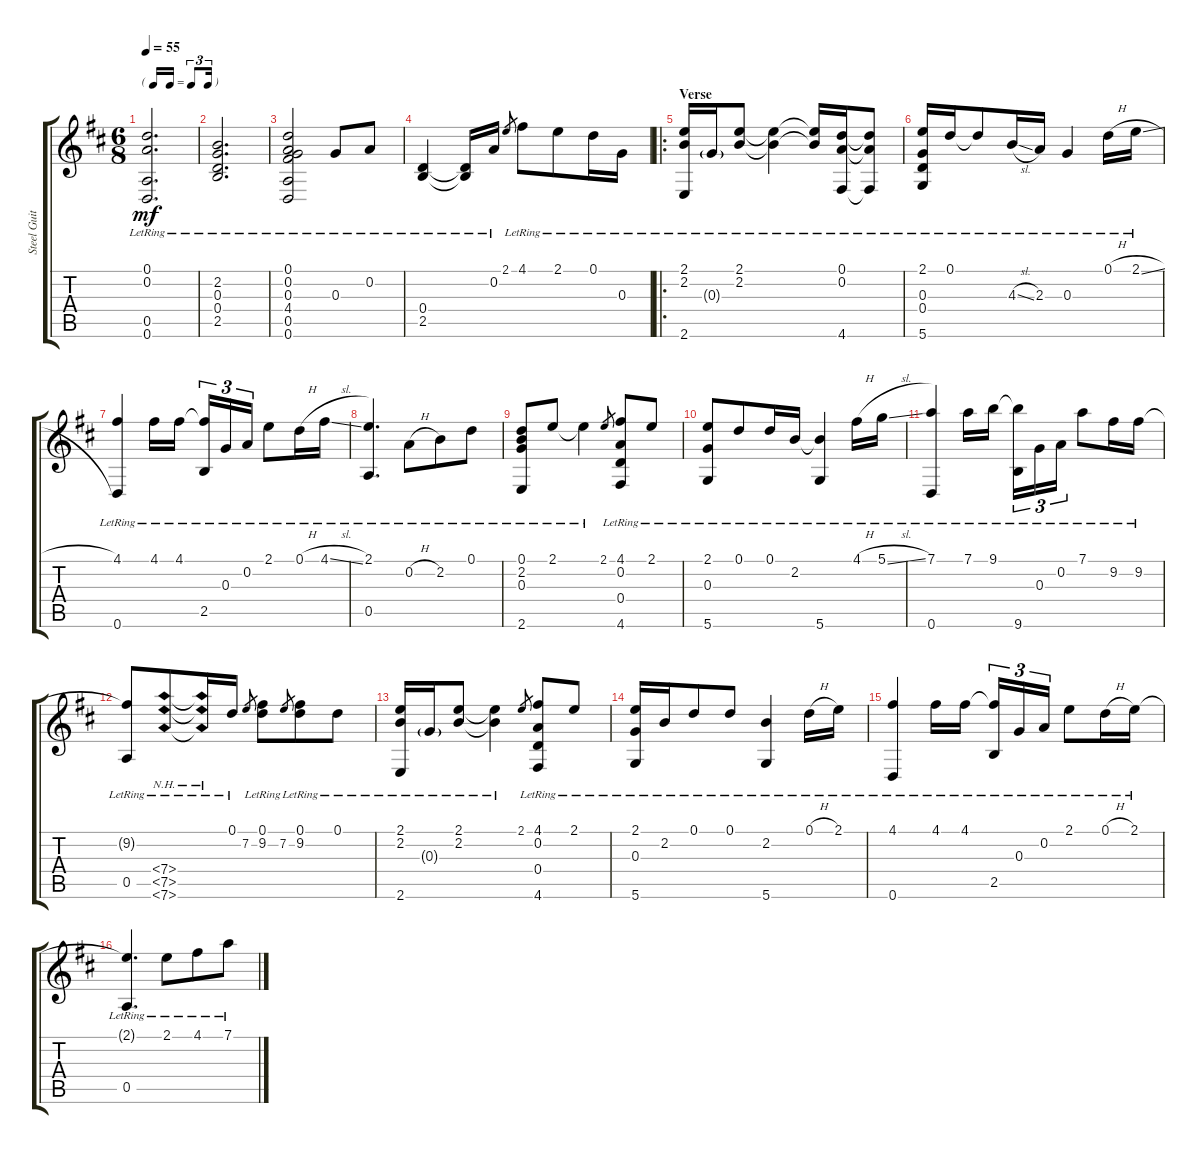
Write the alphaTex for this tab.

\track ("Steel Guitar" "Steel Guit") {instrument acousticguitarsteel}
\staff {score tabs}
\tuning (D4 A3 G3 D3 A2 D2) {hide}
\ts (6 8)
\tf triplet16th
\tempo 55
\clef g2
\ks d
(0.1{lr} 0.2{lr} 0.5{lr} 0.6{lr}).2{d dy mf instrument acousticguitarsteel} |
(2.2{lr} 0.3{lr} 0.4{lr} 2.5{lr}).2{d} |
(0.1{lr} 0.2{lr} 0.3{lr} 4.4{lr} 0.5{lr} 0.6{lr}).2 0.3{lr}.8 0.2{lr}.8 |
(0.4{lr} 2.5{lr}).4 (0.4{lr t} 2.5{lr t}).16 0.2{lr}.16 2.1.8{gr} 4.1{lr}.8 2.1{lr}.8 0.1{lr}.16 0.3{lr}.16 |
\ro
\section ("" "Verse")
(2.1{lr} 2.2{lr} 2.6{lr}).16 0.3{g lr}.16 (2.1{lr} 2.2{lr}).8 (2.1{lr t} 2.2{lr t}).4 (2.1{lr t} 2.2{lr t}).16 (0.1{lr} 0.2{lr} 4.6{lr}).16 (0.1{lr t} 0.2{lr t} 4.6{lr t}).8 |
(2.1{lr} 0.3{lr} 0.4{lr} 5.6{lr}).16 0.1{lr}.16 0.1{lr t}.8 4.3{sl lr}.16 2.3{lr}.16 0.3{lr}.4 0.1{h lr}.16 2.1{sl lr}.16 |
(4.1{lr} 0.6{lr}).4 4.1{lr}.16 4.1{lr}.16 (4.1{lr t} 2.5{lr}).16{tu (3 2)} 0.3{lr}.16{tu (3 2)} 0.2{lr}.16{tu (3 2)} 2.1{lr}.8 0.1{h lr}.16 4.1{sl lr}.16 |
(2.1{lr} 0.5{lr}).4{d} 0.2{h lr}.8 2.2{lr}.8 0.1{lr}.8 |
(0.1{lr} 2.2{lr} 0.3{lr} 2.6{lr}).8 2.1{lr}.8 2.1{lr t}.4 2.1.8{gr} (4.1{lr} 0.2{lr} 0.4{lr} 4.6{lr}).8 2.1{lr}.8 |
(2.1{lr} 0.3{lr} 5.6{lr}).8 0.1{lr}.8 0.1{lr}.16 2.2{lr}.16 (2.2{lr t} 5.6{lr}).4 4.1{h lr}.16 5.1{sl lr}.16 |
(7.1{lr} 0.6{lr}).4 7.1{lr}.16 9.1{lr}.16 (9.1{lr t} 9.6{lr}).16{tu (3 2)} 0.3{lr}.16{tu (3 2)} 0.2{lr}.16{tu (3 2)} 7.1{lr}.8 9.2{lr}.16 9.2{lr}.16 |
(9.2{lr t} 0.5{lr}).8 (7.4{nh lr} 7.5{nh lr} 7.6{nh lr}).8 (7.4{nh lr t} 7.5{nh lr t} 7.6{nh lr t}).16 0.1{lr}.16 7.2.8{gr} (0.1{lr} 9.2{lr}).8 7.2.8{gr} (0.1{lr} 9.2{lr}).8 0.1{lr}.8 |
(2.1{lr} 2.2{lr} 2.6{lr}).16 0.3{g lr}.16 (2.1{lr} 2.2{lr}).8 (2.1{lr t} 2.2{lr t}).4 2.1.8{gr} (4.1{lr} 0.2{lr} 0.4{lr} 4.6{lr}).8 2.1{lr}.8 |
(2.1{lr} 0.3{lr} 5.6{lr}).16 2.2{lr}.16 0.1{lr}.8 0.1{lr}.8 (2.2{lr} 5.6{lr}).4 0.1{h lr}.16 2.1{lr}.16 |
(4.1{lr} 0.6{lr}).4 4.1{lr}.16 4.1{lr}.16 (4.1{lr t} 2.5{lr}).16{tu (3 2)} 0.3{lr}.16{tu (3 2)} 0.2{lr}.16{tu (3 2)} 2.1{lr}.8 0.1{h lr}.16 2.1{lr}.16 |
(2.1{lr t} 0.5{lr}).4{d} 2.1{lr}.8 4.1{lr}.8 7.1{lr}.8
